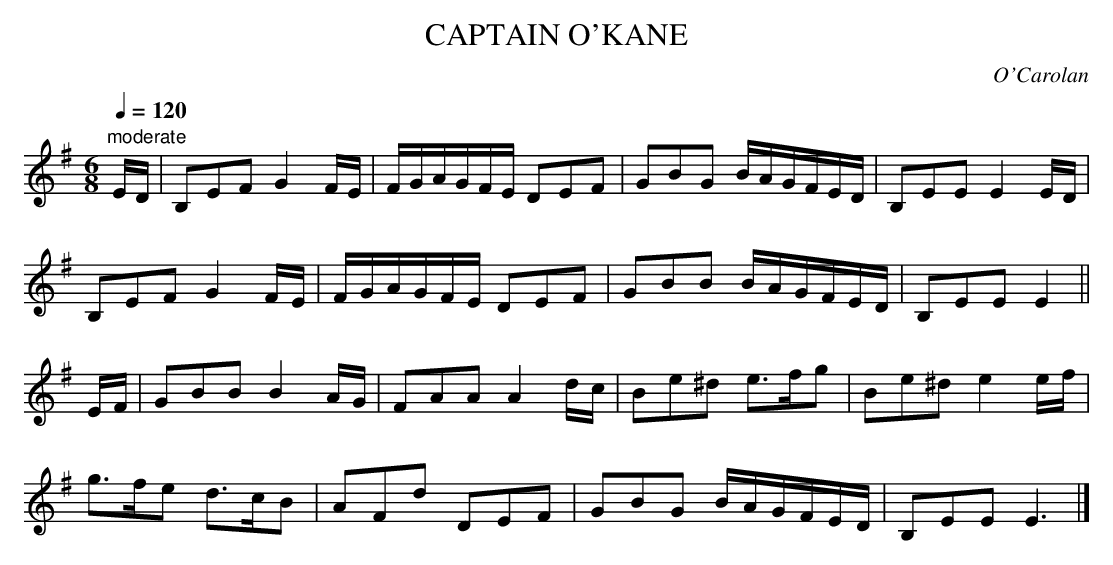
X:1
T:CAPTAIN O'KANE
C:O'Carolan
Q:1/4=120
M:6/8
L:1/8
K:G
"moderate"
E/D/|B,EF G2F/E/|F/G/A/G/F/E/ DEF|GBG B/A/G/F/E/D/|B,EE E2E/D/|
B,EF G2F/E/|F/G/A/G/F/E/ DEF|GBB B/A/G/F/E/D/|B,EE E2||
E/F/|GBB B2A/G/|FAA A2d/c/|Be^d e>fg|Be^d e2e/f/|
g>fe d>cB|AFd DEF|GBG B/A/G/F/E/D/|B,EE E3|]
